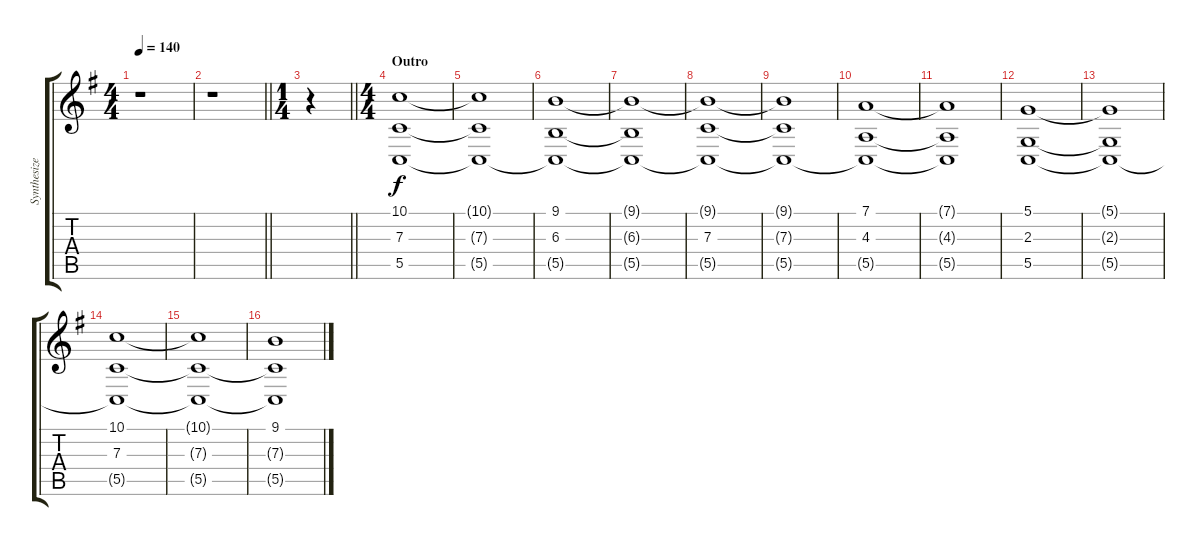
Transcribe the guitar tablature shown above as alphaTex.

\track ("Synthesizer" "Synthesize") {instrument pad4choir}
\staff {score tabs}
\tuning (D4 A3 F3 C3 G2 C2) {hide}
\ts (4 4)
\tempo 140
\clef g2
\ks eminor
r.1{dy f} |
\barLineRight lightlight
r.1 |
\ts (1 4)
\barLineRight lightlight
r.4{volume 0} |
\ts (4 4)
\section ("" "Outro")
(10.1 7.3 5.5).1{volume 6} |
(10.1{t} 7.3{t} 5.5{t}).1 |
(9.1 6.3 5.5{t}).1 |
(9.1{t} 6.3{t} 5.5{t}).1 |
(9.1{t} 7.3 5.5{t}).1 |
(9.1{t} 7.3{t} 5.5{t}).1 |
(7.1 4.3 5.5{t}).1 |
(7.1{t} 4.3{t} 5.5{t}).1 |
(5.1 2.3 5.5).1 |
(5.1{t} 2.3{t} 5.5{t}).1 |
(10.1 7.3 5.5{t}).1 |
(10.1{t} 7.3{t} 5.5{t}).1 |
(9.1 7.3{t} 5.5{t}).1
